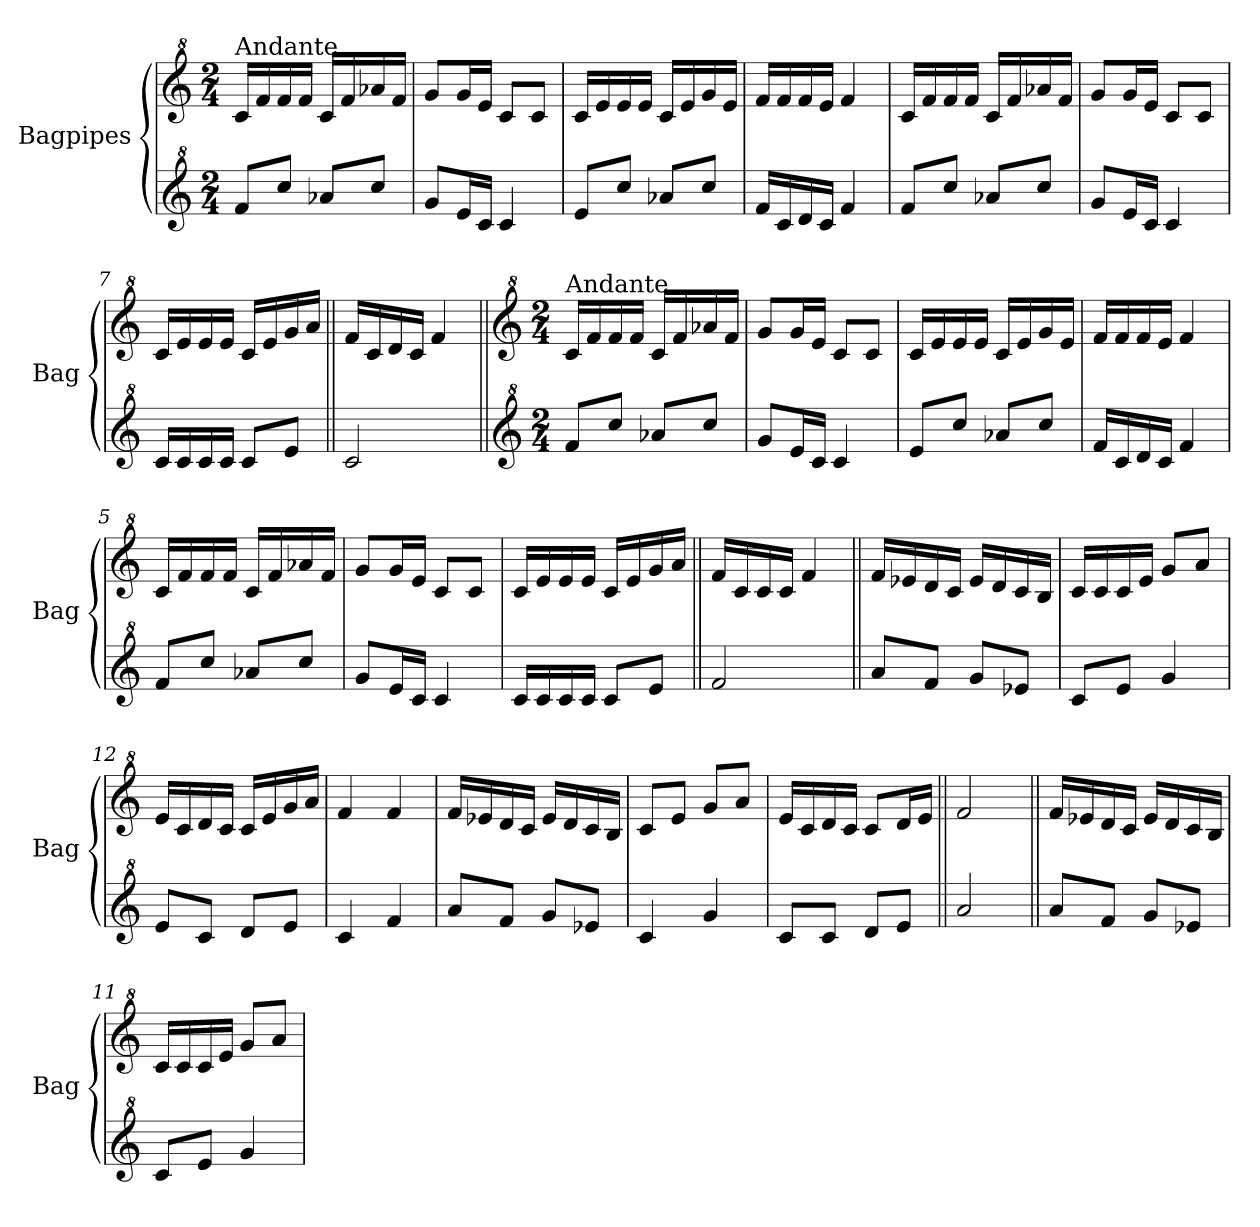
**kern	**kern
*part2	*part1
*staff2	*staff1
*I"Bagpipes	*I"Bagpipes
*I'Bag	*I'Bag
*clefG^2	*clefG^2
*k[]	*k[]
*C:	*C:
*M2/4	*M2/4
=1	=1
!	!LO:TX:a:t=Andante
8ff/L	16cc/LL
.	16ff/
8ccc/J	16ff/
.	16ff/JJ
8aa-X/L	16cc/LL
.	16ff/
8ccc/J	16aa-X/
.	16ff/JJ
=2	=2
8gg/L	8gg/L
16ee/L	16gg/L
16cc/JJ	16ee/JJ
4cc/	8cc/L
.	8cc/J
=3	=3
8ee/L	16cc/LL
.	16ee/
8ccc/J	16ee/
.	16ee/JJ
8aa-X/L	16cc/LL
.	16ee/
8ccc/J	16gg/
.	16ee/JJ
=4	=4
16ff/LL	16ff/LL
16cc/	16ff/
16dd/	16ff/
16cc/JJ	16ee/JJ
4ff/	4ff/
=5	=5
8ff/L	16cc/LL
.	16ff/
8ccc/J	16ff/
.	16ff/JJ
8aa-X/L	16cc/LL
.	16ff/
8ccc/J	16aa-X/
.	16ff/JJ
=6	=6
8gg/L	8gg/L
16ee/L	16gg/L
16cc/JJ	16ee/JJ
4cc/	8cc/L
.	8cc/J
!!LO:LB:g=z
=7	=7
16cc/LL	16cc/LL
16cc/	16ee/
16cc/	16ee/
16cc/JJ	16ee/JJ
8cc/L	16cc/LL
.	16ee/
8ee/J	16gg/
.	16aa/JJ
=8||	=8||
2cc/	16ff/LL
.	16cc/
.	16dd/
.	16cc/JJ
.	4ff/
=1||	=1||
*clefG^2	*clefG^2
*k[]	*k[]
*C:	*C:
*M2/4	*M2/4
!	!LO:TX:a:t=Andante
8ff/L	16cc/LL
.	16ff/
8ccc/J	16ff/
.	16ff/JJ
8aa-X/L	16cc/LL
.	16ff/
8ccc/J	16aa-X/
.	16ff/JJ
=2	=2
8gg/L	8gg/L
16ee/L	16gg/L
16cc/JJ	16ee/JJ
4cc/	8cc/L
.	8cc/J
=3	=3
8ee/L	16cc/LL
.	16ee/
8ccc/J	16ee/
.	16ee/JJ
8aa-X/L	16cc/LL
.	16ee/
8ccc/J	16gg/
.	16ee/JJ
=4	=4
16ff/LL	16ff/LL
16cc/	16ff/
16dd/	16ff/
16cc/JJ	16ee/JJ
4ff/	4ff/
=5	=5
8ff/L	16cc/LL
.	16ff/
8ccc/J	16ff/
.	16ff/JJ
8aa-X/L	16cc/LL
.	16ff/
8ccc/J	16aa-X/
.	16ff/JJ
=6	=6
8gg/L	8gg/L
16ee/L	16gg/L
16cc/JJ	16ee/JJ
4cc/	8cc/L
.	8cc/J
!!LO:LB:g=z
=7	=7
16cc/LL	16cc/LL
16cc/	16ee/
16cc/	16ee/
16cc/JJ	16ee/JJ
8cc/L	16cc/LL
.	16ee/
8ee/J	16gg/
.	16aa/JJ
=9||	=9||
2ff/	16ff/LL
.	16cc/
.	16cc/
.	16cc/JJ
.	4ff/
=10||	=10||
8aa/L	16ff/LL
.	16ee-X/
8ff/J	16dd/
.	16cc/JJ
8gg/L	16ee-/LL
.	16dd/
8ee-X/J	16cc/
.	16b/JJ
=11	=11
8cc/L	16cc/LL
.	16cc/
8ee/J	16cc/
.	16ee/JJ
4gg/	8gg/L
.	8aa/J
=12	=12
8ee/L	16ee/LL
.	16cc/
8cc/J	16dd/
.	16cc/JJ
8dd/L	16cc/LL
.	16ee/
8ee/J	16gg/
.	16aa/JJ
=13	=13
4cc/	4ff/
4ff/	4ff/
!!LO:LB:g=z
=14	=14
8aa/L	16ff/LL
.	16ee-X/
8ff/J	16dd/
.	16cc/JJ
8gg/L	16ee-/LL
.	16dd/
8ee-X/J	16cc/
.	16b/JJ
=15	=15
4cc/	8cc/L
.	8ee/J
4gg/	8gg/L
.	8aa/J
=16	=16
8cc/L	16ee/LL
.	16cc/
8cc/J	16dd/
.	16cc/JJ
8dd/L	8cc/L
8ee/J	16dd/L
.	16ee/JJ
=17||	=17||
2aa/	2ff/
=10||	=10||
8aa/L	16ff/LL
.	16ee-X/
8ff/J	16dd/
.	16cc/JJ
8gg/L	16ee-/LL
.	16dd/
8ee-X/J	16cc/
.	16b/JJ
=11	=11
8cc/L	16cc/LL
.	16cc/
8ee/J	16cc/
.	16ee/JJ
4gg/	8gg/L
.	8aa/J
=	=
*-	*-
